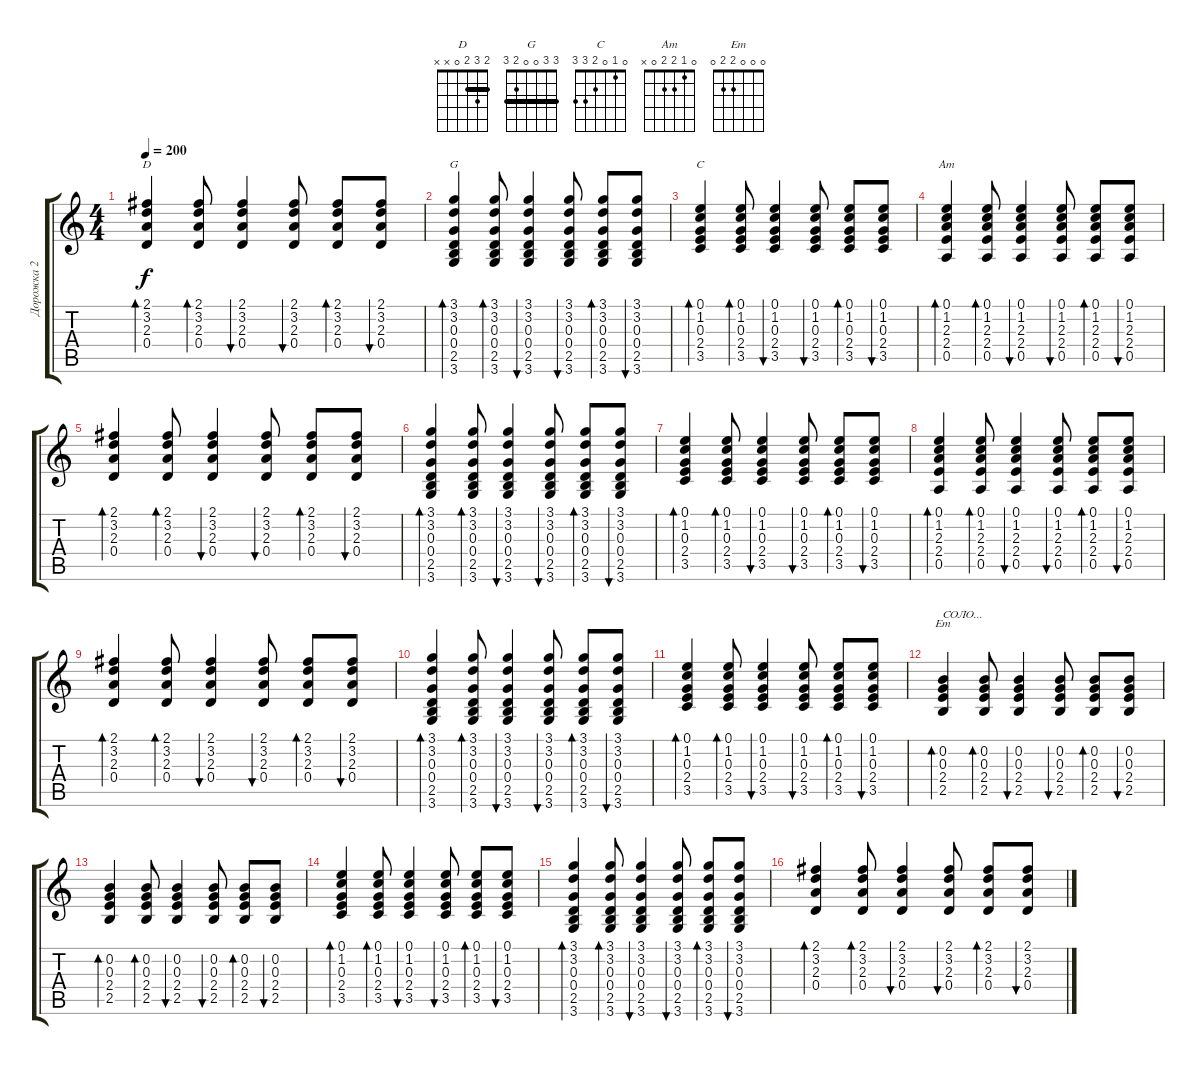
\track ("Дорожка 2" "Дорожка 2") {instrument acousticguitarnylon}
\staff {score tabs}
\tuning (E4 B3 G3 D3 A2 E2) {hide}
\chord ("D" 2 3 2 0 x x) {barre 2}
\chord ("G" 3 3 0 0 2 3) {barre 3}
\chord ("C" 0 1 0 2 3 3)
\chord ("Am" 0 1 2 2 0 x)
\chord ("Em" 0 0 0 2 2 0)
\ts (4 4)
\tempo 200
\clef g2
\ks c
(2.1 3.2 2.3 0.4).4{bd 60 ch "D" dy f} (2.1 3.2 2.3 0.4).8{bd 60} (2.1 3.2 2.3 0.4).4{bu 60} (2.1 3.2 2.3 0.4).8{bu 60} (2.1 3.2 2.3 0.4).8{bd 60} (2.1 3.2 2.3 0.4).8{bu 60} |
(3.1 3.2 0.3 0.4 2.5 3.6).4{bd 60 ch "G"} (3.1 3.2 0.3 0.4 2.5 3.6).8{bd 60} (3.1 3.2 0.3 0.4 2.5 3.6).4{bu 60} (3.1 3.2 0.3 0.4 2.5 3.6).8{bu 60} (3.1 3.2 0.3 0.4 2.5 3.6).8{bd 60} (3.1 3.2 0.3 0.4 2.5 3.6).8{bu 60} |
(0.1 1.2 0.3 2.4 3.5).4{bd 60 ch "C"} (0.1 1.2 0.3 2.4 3.5).8{bd 60} (0.1 1.2 0.3 2.4 3.5).4{bu 60} (0.1 1.2 0.3 2.4 3.5).8{bu 60} (0.1 1.2 0.3 2.4 3.5).8{bd 60} (0.1 1.2 0.3 2.4 3.5).8{bu 60} |
(0.1 1.2 2.3 2.4 0.5).4{bd 60 ch "Am"} (0.1 1.2 2.3 2.4 0.5).8{bd 60} (0.1 1.2 2.3 2.4 0.5).4{bu 60} (0.1 1.2 2.3 2.4 0.5).8{bu 60} (0.1 1.2 2.3 2.4 0.5).8{bd 60} (0.1 1.2 2.3 2.4 0.5).8{bu 60} |
(2.1 3.2 2.3 0.4).4{bd 60} (2.1 3.2 2.3 0.4).8{bd 60} (2.1 3.2 2.3 0.4).4{bu 60} (2.1 3.2 2.3 0.4).8{bu 60} (2.1 3.2 2.3 0.4).8{bd 60} (2.1 3.2 2.3 0.4).8{bu 60} |
(3.1 3.2 0.3 0.4 2.5 3.6).4{bd 60} (3.1 3.2 0.3 0.4 2.5 3.6).8{bd 60} (3.1 3.2 0.3 0.4 2.5 3.6).4{bu 60} (3.1 3.2 0.3 0.4 2.5 3.6).8{bu 60} (3.1 3.2 0.3 0.4 2.5 3.6).8{bd 60} (3.1 3.2 0.3 0.4 2.5 3.6).8{bu 60} |
(0.1 1.2 0.3 2.4 3.5).4{bd 60} (0.1 1.2 0.3 2.4 3.5).8{bd 60} (0.1 1.2 0.3 2.4 3.5).4{bu 60} (0.1 1.2 0.3 2.4 3.5).8{bu 60} (0.1 1.2 0.3 2.4 3.5).8{bd 60} (0.1 1.2 0.3 2.4 3.5).8{bu 60} |
(0.1 1.2 2.3 2.4 0.5).4{bd 60} (0.1 1.2 2.3 2.4 0.5).8{bd 60} (0.1 1.2 2.3 2.4 0.5).4{bu 60} (0.1 1.2 2.3 2.4 0.5).8{bu 60} (0.1 1.2 2.3 2.4 0.5).8{bd 60} (0.1 1.2 2.3 2.4 0.5).8{bu 60} |
(2.1 3.2 2.3 0.4).4{bd 60} (2.1 3.2 2.3 0.4).8{bd 60} (2.1 3.2 2.3 0.4).4{bu 60} (2.1 3.2 2.3 0.4).8{bu 60} (2.1 3.2 2.3 0.4).8{bd 60} (2.1 3.2 2.3 0.4).8{bu 60} |
(3.1 3.2 0.3 0.4 2.5 3.6).4{bd 60} (3.1 3.2 0.3 0.4 2.5 3.6).8{bd 60} (3.1 3.2 0.3 0.4 2.5 3.6).4{bu 60} (3.1 3.2 0.3 0.4 2.5 3.6).8{bu 60} (3.1 3.2 0.3 0.4 2.5 3.6).8{bd 60} (3.1 3.2 0.3 0.4 2.5 3.6).8{bu 60} |
(0.1 1.2 0.3 2.4 3.5).4{bd 60} (0.1 1.2 0.3 2.4 3.5).8{bd 60} (0.1 1.2 0.3 2.4 3.5).4{bu 60} (0.1 1.2 0.3 2.4 3.5).8{bu 60} (0.1 1.2 0.3 2.4 3.5).8{bd 60} (0.1 1.2 0.3 2.4 3.5).8{bu 60} |
(0.2 0.3 2.4 2.5).4{bd 60 ch "Em" txt "СОЛО..."} (0.2 0.3 2.4 2.5).8{bd 60} (0.2 0.3 2.4 2.5).4{bu 60} (0.2 0.3 2.4 2.5).8{bu 60} (0.2 0.3 2.4 2.5).8{bd 60} (0.2 0.3 2.4 2.5).8{bu 60} |
(0.2 0.3 2.4 2.5).4{bd 60} (0.2 0.3 2.4 2.5).8{bd 60} (0.2 0.3 2.4 2.5).4{bu 60} (0.2 0.3 2.4 2.5).8{bu 60} (0.2 0.3 2.4 2.5).8{bd 60} (0.2 0.3 2.4 2.5).8{bu 60} |
(0.1 1.2 0.3 2.4 3.5).4{bd 60} (0.1 1.2 0.3 2.4 3.5).8{bd 60} (0.1 1.2 0.3 2.4 3.5).4{bu 60} (0.1 1.2 0.3 2.4 3.5).8{bu 60} (0.1 1.2 0.3 2.4 3.5).8{bd 60} (0.1 1.2 0.3 2.4 3.5).8{bu 60} |
(3.1 3.2 0.3 0.4 2.5 3.6).4{bd 60} (3.1 3.2 0.3 0.4 2.5 3.6).8{bd 60} (3.1 3.2 0.3 0.4 2.5 3.6).4{bu 60} (3.1 3.2 0.3 0.4 2.5 3.6).8{bu 60} (3.1 3.2 0.3 0.4 2.5 3.6).8{bd 60} (3.1 3.2 0.3 0.4 2.5 3.6).8{bu 60} |
(2.1 3.2 2.3 0.4).4{bd 60} (2.1 3.2 2.3 0.4).8{bd 60} (2.1 3.2 2.3 0.4).4{bu 60} (2.1 3.2 2.3 0.4).8{bu 60} (2.1 3.2 2.3 0.4).8{bd 60} (2.1 3.2 2.3 0.4).8{bu 60}
